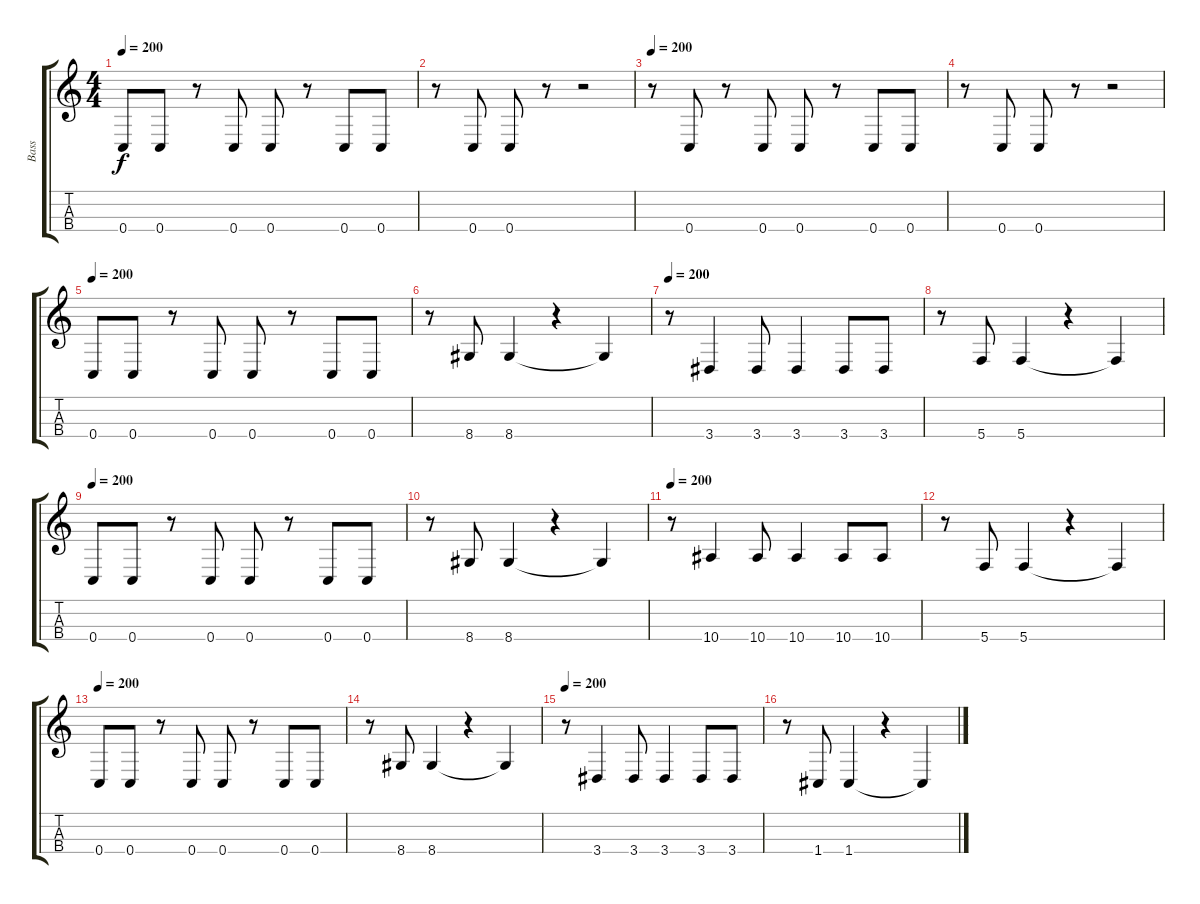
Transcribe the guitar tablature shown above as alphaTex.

\track ("Bass" "Bass") {instrument electricbasspick}
\staff {score tabs}
\tuning (F3 C3 G2 C2) {hide}
\ts (4 4)
\tempo 200
\clef g2
\ks c
0.4.8{dy f} 0.4.8 r.8 0.4.8 0.4.8 r.8 0.4.8 0.4.8 |
r.8 0.4.8 0.4.8 r.8 r.2 |
\tempo 200
r.8 0.4.8 r.8 0.4.8 0.4.8 r.8 0.4.8 0.4.8 |
r.8 0.4.8 0.4.8 r.8 r.2 |
\tempo 200
0.4.8 0.4.8 r.8 0.4.8 0.4.8 r.8 0.4.8 0.4.8 |
r.8 8.4.8 8.4.4 r.4 8.4{t}.4 |
\tempo 200
r.8 3.4.4 3.4.8 3.4.4 3.4.8 3.4.8 |
r.8 5.4.8 5.4.4 r.4 5.4{t}.4 |
\tempo 200
0.4.8 0.4.8 r.8 0.4.8 0.4.8 r.8 0.4.8 0.4.8 |
r.8 8.4.8 8.4.4 r.4 8.4{t}.4 |
\tempo 200
r.8 10.4.4 10.4.8 10.4.4 10.4.8 10.4.8 |
r.8 5.4.8 5.4.4 r.4 5.4{t}.4 |
\tempo 200
0.4.8 0.4.8 r.8 0.4.8 0.4.8 r.8 0.4.8 0.4.8 |
r.8 8.4.8 8.4.4 r.4 8.4{t}.4 |
\tempo 200
r.8 3.4.4 3.4.8 3.4.4 3.4.8 3.4.8 |
r.8 1.4.8 1.4.4 r.4 1.4{t}.4
